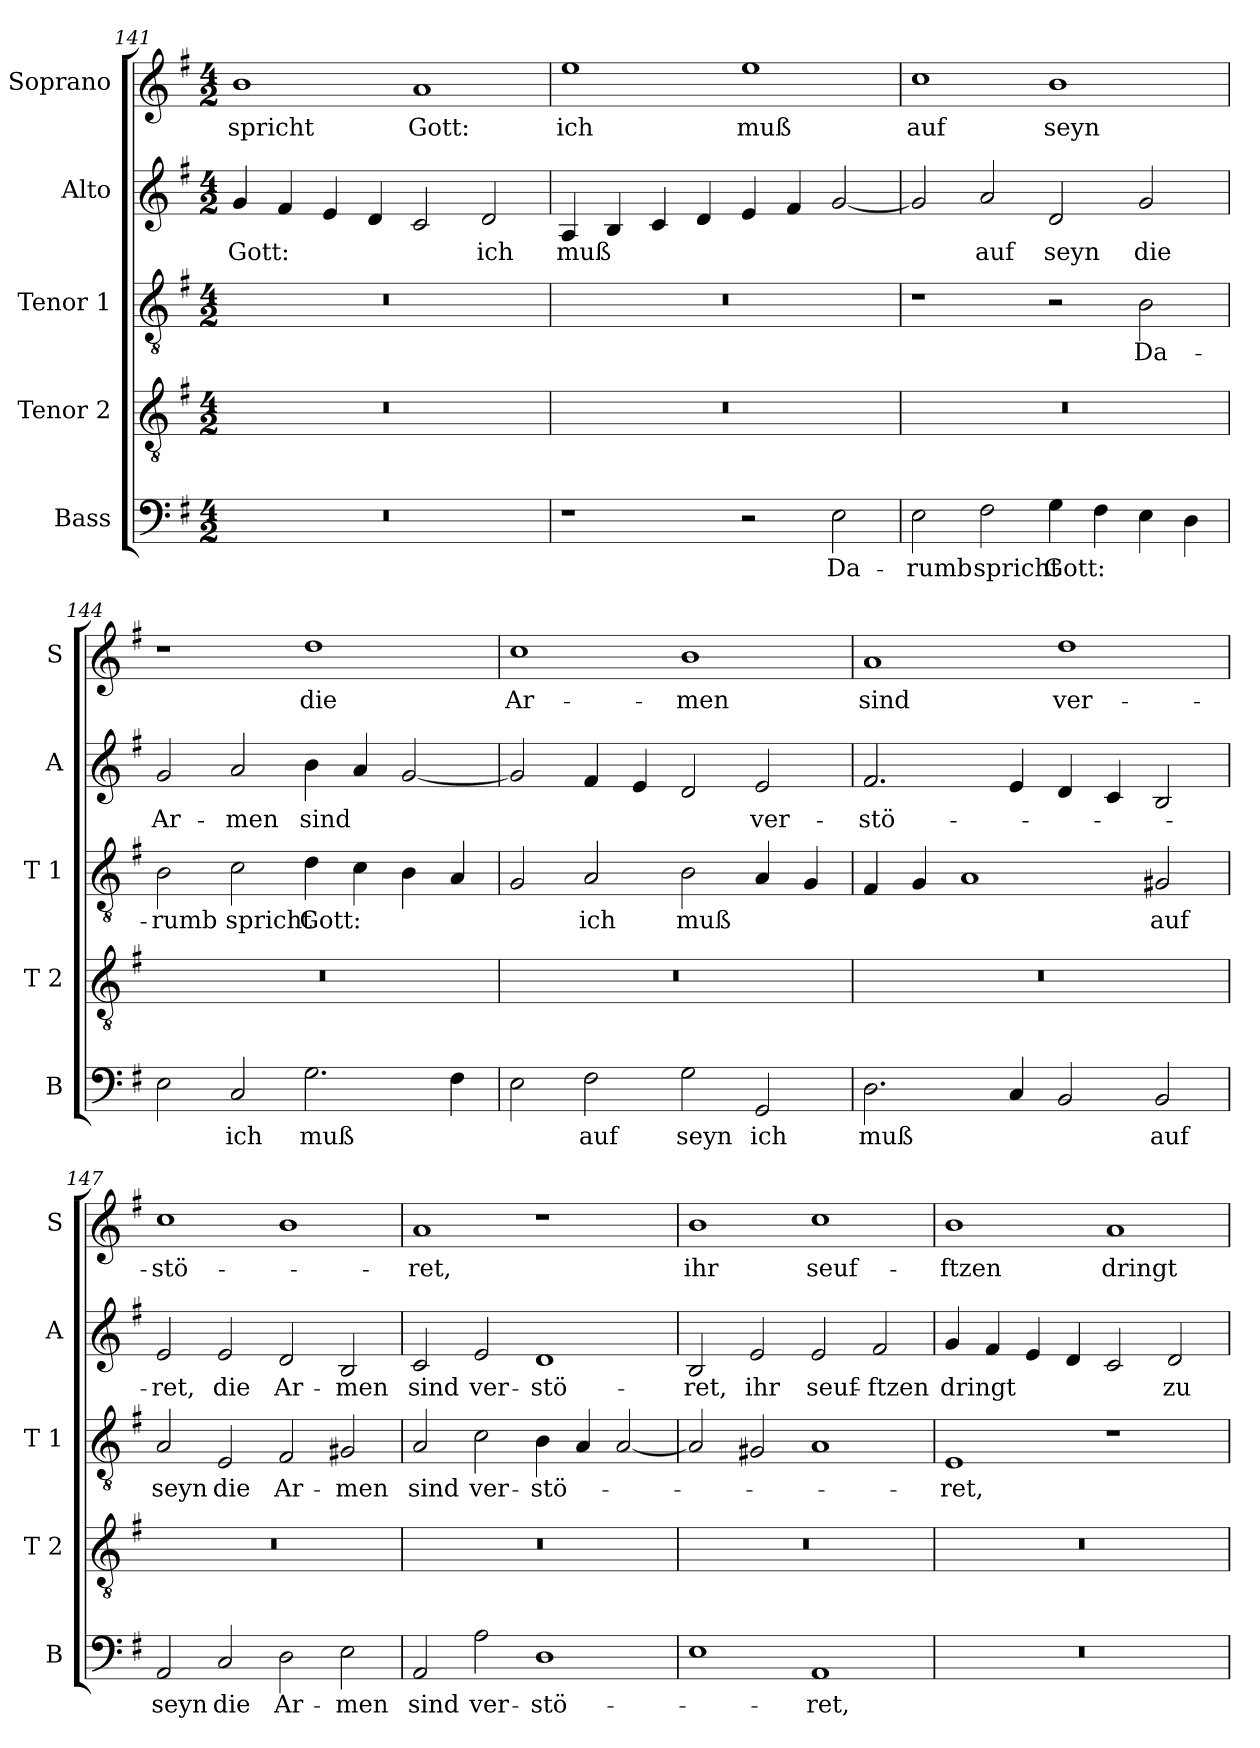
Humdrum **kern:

**kern	**text	**kern	**kern	**text	**kern	**text	**kern	**text
*part5	*part5	*part4	*part3	*part3	*part2	*part2	*part1	*part1
*staff5	*staff5	*staff4	*staff3	*staff3	*staff2	*staff2	*staff1	*staff1
*I"Bass	*	*I"Tenor 2	*I"Tenor 1	*	*I"Alto	*	*I"Soprano	*
*I'B	*	*I'T 2	*I'T 1	*	*I'A	*	*I'S	*
!!LO:LB:g=z
*clefF4	*	*clefGv2	*clefGv2	*	*clefG2	*	*clefG2	*
*k[f#]	*	*k[f#]	*k[f#]	*	*k[f#]	*	*k[f#]	*
*G:	*	*G:	*G:	*	*G:	*	*G:	*
*M4/2	*	*M4/2	*M4/2	*	*M4/2	*	*M4/2	*
=141	=141	=141	=141	=141	=141	=141	=141	=141
!	!	!	!	!	!	!LO:LY:b	!	!LO:LY:b
0r	.	0r	0r	.	4g/	Gott:	1b	spricht
.	.	.	.	.	4f#/	.	.	.
.	.	.	.	.	4e/	.	.	.
.	.	.	.	.	4d/	.	.	.
!	!	!	!	!	!	!	!	!LO:LY:b
.	.	.	.	.	2c/	.	1a	Gott:
!	!	!	!	!	!	!LO:LY:b	!	!
.	.	.	.	.	2d/	ich	.	.
=142	=142	=142	=142	=142	=142	=142	=142	=142
!	!	!	!	!	!	!LO:LY:b	!	!LO:LY:b
1r	.	0r	0r	.	4A/	muß	1ee	ich
.	.	.	.	.	4B/	.	.	.
.	.	.	.	.	4c/	.	.	.
.	.	.	.	.	4d/	.	.	.
!	!	!	!	!	!	!	!	!LO:LY:b
2r	.	.	.	.	4e/	.	1ee	muß
.	.	.	.	.	4f#/	.	.	.
!	!LO:LY:b	!	!	!	!	!	!	!
2E\	Da-	.	.	.	[2g/	.	.	.
=143	=143	=143	=143	=143	=143	=143	=143	=143
!	!LO:LY:b	!	!	!	!	!	!	!LO:LY:b
2E\	-rumb	0r	1r	.	2g/]	.	1cc	auf
!	!LO:LY:b	!	!	!	!	!LO:LY:b	!	!
2F#\	spricht	.	.	.	2a/	auf	.	.
!	!LO:LY:b	!	!	!	!	!LO:LY:b	!	!LO:LY:b
4G\	Gott:	.	2r	.	2d/	seyn	1b	seyn
4F#\	.	.	.	.	.	.	.	.
!	!	!	!	!LO:LY:b	!	!LO:LY:b	!	!
4E\	.	.	2B\	Da-	2g/	die	.	.
4D\	.	.	.	.	.	.	.	.
=144	=144	=144	=144	=144	=144	=144	=144	=144
!	!	!	!	!LO:LY:b	!	!LO:LY:b	!	!
2E\	.	0r	2B\	-rumb	2g/	Ar-	1r	.
!	!LO:LY:b	!	!	!LO:LY:b	!	!LO:LY:b	!	!
2C/	ich	.	2c\	spricht	2a/	-men	.	.
!	!LO:LY:b	!	!	!LO:LY:b	!	!LO:LY:b	!	!LO:LY:b
2.G\	muß	.	4d\	Gott:	4b\	sind	1dd	die
.	.	.	4c\	.	4a/	.	.	.
.	.	.	4B\	.	[2g/	.	.	.
4F#\	.	.	4A/	.	.	.	.	.
!!LO:PB:g=z
=145	=145	=145	=145	=145	=145	=145	=145	=145
!	!	!	!	!	!	!	!	!LO:LY:b
2E\	.	0r	2G/	.	2g/]	.	1cc	Ar-
!	!LO:LY:b	!	!	!LO:LY:b	!	!	!	!
2F#\	auf	.	2A/	ich	4f#/	.	.	.
.	.	.	.	.	4e/	.	.	.
!	!LO:LY:b	!	!	!LO:LY:b	!	!	!	!LO:LY:b
2G\	seyn	.	2B\	muß	2d/	.	1b	-men
!	!LO:LY:b	!	!	!	!	!LO:LY:b	!	!
2GG/	ich	.	4A/	.	2e/	ver-	.	.
.	.	.	4G/	.	.	.	.	.
=146	=146	=146	=146	=146	=146	=146	=146	=146
!	!LO:LY:b	!	!	!	!	!LO:LY:b	!	!LO:LY:b
2.D\	muß	0r	4F#/	.	2.f#/	-stö-	1a	sind
.	.	.	4G/	.	.	.	.	.
.	.	.	1A	.	.	.	.	.
4C/	.	.	.	.	4e/	.	.	.
!	!	!	!	!	!	!	!	!LO:LY:b
2BB/	.	.	.	.	4d/	.	1dd	ver-
.	.	.	.	.	4c/	.	.	.
!	!LO:LY:b	!	!	!LO:LY:b	!	!	!	!
2BB/	auf	.	2G#X/	auf	2B/	.	.	.
=147	=147	=147	=147	=147	=147	=147	=147	=147
!	!LO:LY:b	!	!	!LO:LY:b	!	!LO:LY:b	!	!LO:LY:b
2AA/	seyn	0r	2A/	seyn	2e/	-ret,	1cc	-stö-
!	!LO:LY:b	!	!	!LO:LY:b	!	!LO:LY:b	!	!
2C/	die	.	2E/	die	2e/	die	.	.
!	!LO:LY:b	!	!	!LO:LY:b	!	!LO:LY:b	!	!
2D\	Ar-	.	2F#/	Ar-	2d/	Ar-	1b	.
!	!LO:LY:b	!	!	!LO:LY:b	!	!LO:LY:b	!	!
2E\	-men	.	2G#X/	-men	2B/	-men	.	.
=148	=148	=148	=148	=148	=148	=148	=148	=148
!	!LO:LY:b	!	!	!LO:LY:b	!	!LO:LY:b	!	!LO:LY:b
2AA/	sind	0r	2A/	sind	2c/	sind	1a	-ret,
!	!LO:LY:b	!	!	!LO:LY:b	!	!LO:LY:b	!	!
2A\	ver-	.	2c\	ver-	2e/	ver-	.	.
!	!LO:LY:b	!	!	!LO:LY:b	!	!LO:LY:b	!	!
1D	-stö-	.	4B\	-stö-	1d	-stö-	1r	.
.	.	.	4A/	.	.	.	.	.
.	.	.	[2A/	.	.	.	.	.
!!LO:LB:g=z
=149	=149	=149	=149	=149	=149	=149	=149	=149
!	!	!	!	!	!	!LO:LY:b	!	!LO:LY:b
1E	.	0r	2A/]	.	2B/	-ret,	1b	ihr
!	!	!	!	!	!	!LO:LY:b	!	!
.	.	.	2G#X/	.	2e/	ihr	.	.
!	!LO:LY:b	!	!	!	!	!LO:LY:b	!	!LO:LY:b
1AA	-ret,	.	1A	.	2e/	seuf-	1cc	seuf-
!	!	!	!	!	!	!LO:LY:b	!	!
.	.	.	.	.	2f#/	-ftzen	.	.
=150	=150	=150	=150	=150	=150	=150	=150	=150
!	!	!	!	!LO:LY:b	!	!LO:LY:b	!	!LO:LY:b
0r	.	0r	1E	-ret,	4g/	dringt	1b	-ftzen
.	.	.	.	.	4f#/	.	.	.
.	.	.	.	.	4e/	.	.	.
.	.	.	.	.	4d/	.	.	.
!	!	!	!	!	!	!	!	!LO:LY:b
.	.	.	1r	.	2c/	.	1a	dringt
!	!	!	!	!	!	!LO:LY:b	!	!
.	.	.	.	.	2d/	zu	.	.
=	=	=	=	=	=	=	=	=
*-	*-	*-	*-	*-	*-	*-	*-	*-
